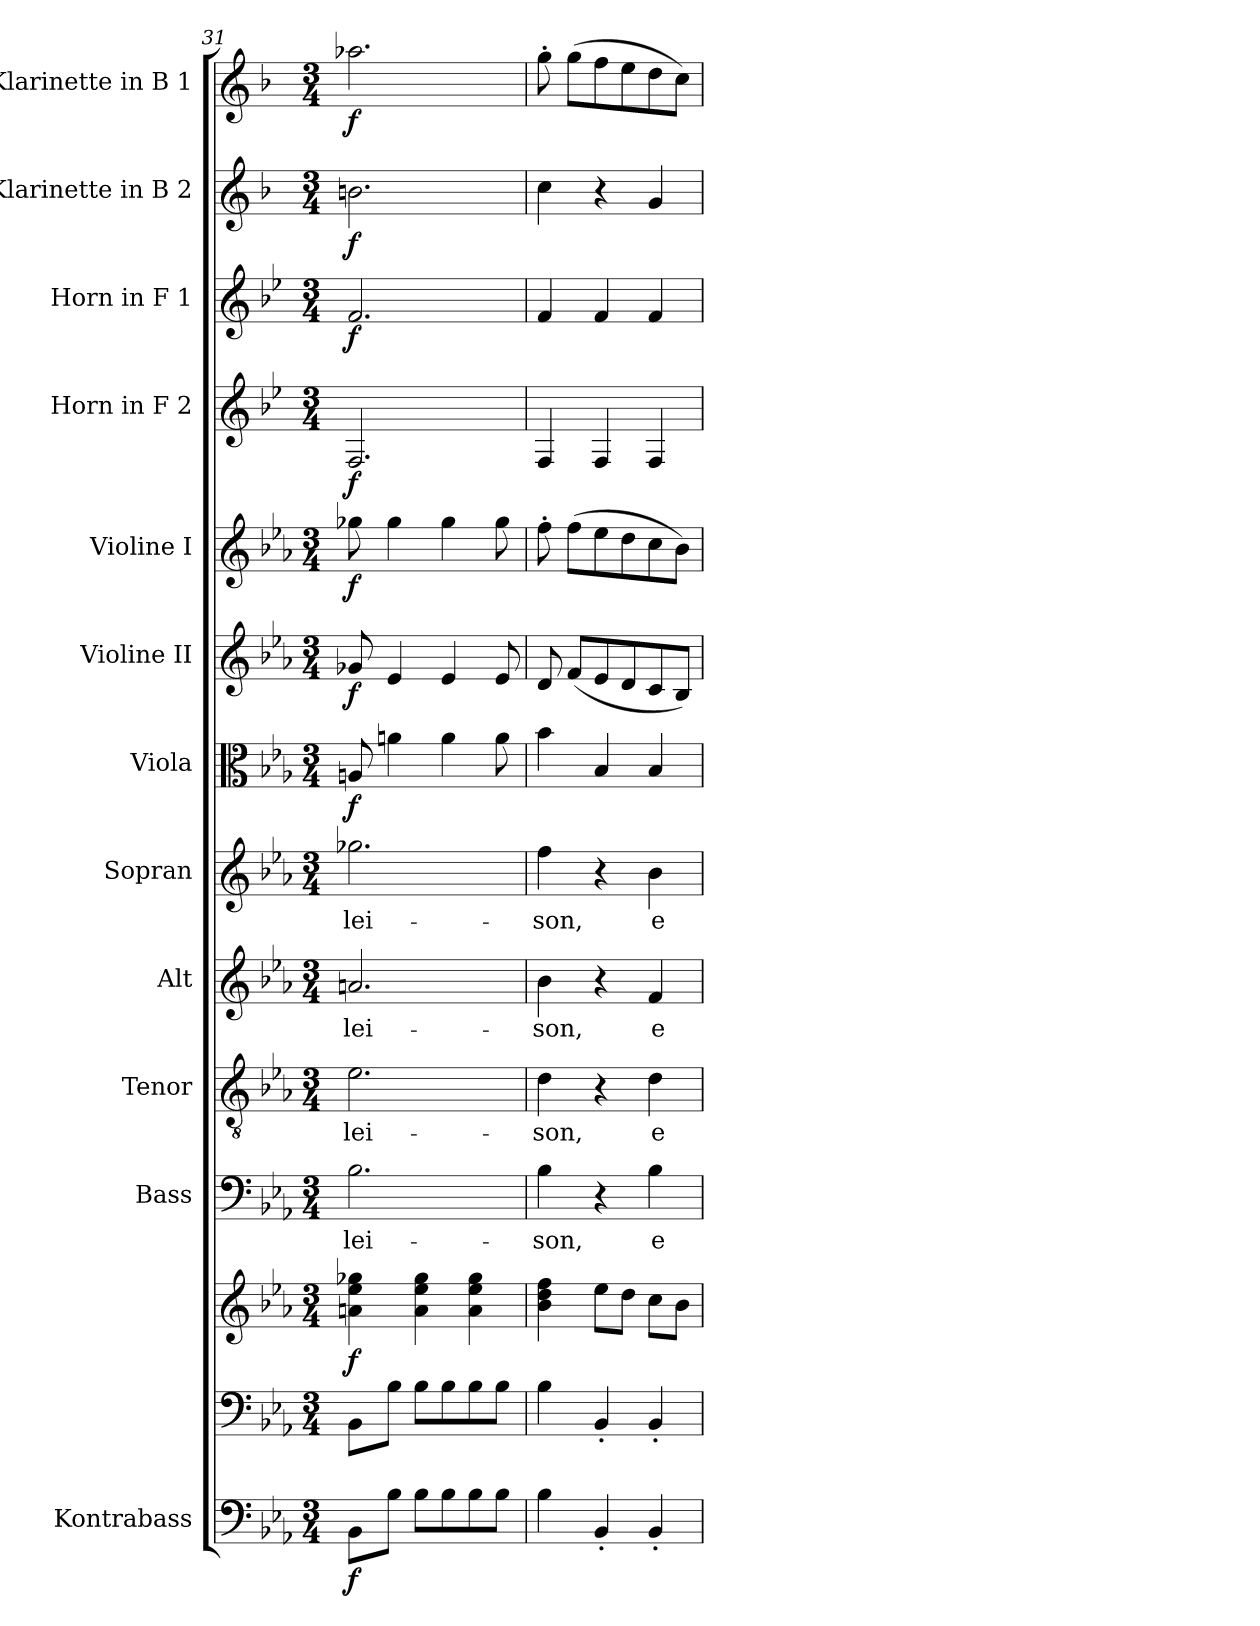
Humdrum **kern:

**kern	**dynam	**kern	**kern	**dynam	**kern	**text	**kern	**text	**kern	**text	**kern	**text	**kern	**dynam	**kern	**dynam	**kern	**dynam	**kern	**dynam	**kern	**dynam	**kern	**dynam	**kern	**dynam
*part13	*part13	*part12	*part12	*part12	*part11	*part11	*part10	*part10	*part9	*part9	*part8	*part8	*part7	*part7	*part6	*part6	*part5	*part5	*part4	*part4	*part3	*part3	*part2	*part2	*part1	*part1
*staff14	*staff14	*staff13	*staff12	*staff12/13	*staff11	*staff11	*staff10	*staff10	*staff9	*staff9	*staff8	*staff8	*staff7	*staff7	*staff6	*staff6	*staff5	*staff5	*staff4	*staff4	*staff3	*staff3	*staff2	*staff2	*staff1	*staff1
*I"Kontrabass	*	*	*	*	*I"Bass	*	*I"Tenor	*	*I"Alt	*	*I"Sopran	*	*I"Viola	*	*I"Violine II	*	*I"Violine I	*	*I"Horn in F 2	*	*I"Horn in F 1	*	*I"Klarinette in B 2	*	*I"Klarinette in B 1	*
*I'Kb.	*	*	*	*	*I'B	*	*I'T	*	*I'A	*	*I'S	*	*I'Vla.	*	*I'Vl. II	*	*I'Vl. I	*	*I'Hrn. 2	*	*I'Hrn. 1	*	*	*	*	*
*clefF4	*	*clefF4	*clefG2	*	*clefF4	*	*clefGv2	*	*clefG2	*	*clefG2	*	*clefC3	*	*clefG2	*	*clefG2	*	*clefG2	*	*clefG2	*	*clefG2	*	*clefG2	*
*ITrd7c12	*	*	*	*	*	*	*	*	*	*	*	*	*	*	*	*	*	*	*ITrd4c7	*	*ITrd4c7	*	*ITrd1c2	*	*ITrd1c2	*
*k[b-e-a-]	*	*k[b-e-a-]	*k[b-e-a-]	*	*k[b-e-a-]	*	*k[b-e-a-]	*	*k[b-e-a-]	*	*k[b-e-a-]	*	*k[b-e-a-]	*	*k[b-e-a-]	*	*k[b-e-a-]	*	*k[b-e-a-]	*	*k[b-e-a-]	*	*k[b-e-a-]	*	*k[b-e-a-]	*
*E-:	*	*E-:	*E-:	*	*E-:	*	*E-:	*	*E-:	*	*E-:	*	*E-:	*	*E-:	*	*E-:	*	*E-:	*	*E-:	*	*E-:	*	*E-:	*
*M3/4	*	*M3/4	*M3/4	*	*M3/4	*	*M3/4	*	*M3/4	*	*M3/4	*	*M3/4	*	*M3/4	*	*M3/4	*	*M3/4	*	*M3/4	*	*M3/4	*	*M3/4	*
=31	=31	=31	=31	=31	=31	=31	=31	=31	=31	=31	=31	=31	=31	=31	=31	=31	=31	=31	=31	=31	=31	=31	=31	=31	=31	=31
!	!LO:DY:b	!	!	!LO:DY:b	!	!LO:LY:b	!	!LO:LY:b	!	!LO:LY:b	!	!LO:LY:b	!	!LO:DY:b	!	!LO:DY:b	!	!LO:DY:b	!	!LO:DY:b	!	!LO:DY:b	!	!LO:DY:b	!	!LO:DY:b
8BBB-\L	f	8BB-\L	4an\ 4ee-\ 4gg-X\	f	2.B-\	-lei-	2.e-\	-lei-	2.an/	-lei-	2.gg-X\	-lei-	8An/	f	8g-X/	f	8gg-X\	f	2.BB-/	f	2.B-/	f	2.an\	f	2.gg-X\	f
8BB-\J	.	8B-\J	.	.	.	.	.	.	.	.	.	.	4an\	.	4e-/	.	4gg-\	.	.	.	.	.	.	.	.	.
8BB-\L	.	8B-\L	4a\ 4ee-\ 4gg-\	.	.	.	.	.	.	.	.	.	.	.	.	.	.	.	.	.	.	.	.	.	.	.
8BB-\	.	8B-\	.	.	.	.	.	.	.	.	.	.	4a\	.	4e-/	.	4gg-\	.	.	.	.	.	.	.	.	.
8BB-\	.	8B-\	4a\ 4ee-\ 4gg-\	.	.	.	.	.	.	.	.	.	.	.	.	.	.	.	.	.	.	.	.	.	.	.
8BB-\J	.	8B-\J	.	.	.	.	.	.	.	.	.	.	8a\	.	8e-/	.	8gg-\	.	.	.	.	.	.	.	.	.
=32	=32	=32	=32	=32	=32	=32	=32	=32	=32	=32	=32	=32	=32	=32	=32	=32	=32	=32	=32	=32	=32	=32	=32	=32	=32	=32
!	!	!	!	!	!	!LO:LY:b	!	!LO:LY:b	!	!LO:LY:b	!	!LO:LY:b	!	!	!	!	!	!	!	!	!	!	!	!	!	!
4BB-\	.	4B-\	4b-\ 4dd\ 4ff\	.	4B-\	-son,	4d\	-son,	4b-\	-son,	4ff\	-son,	4b-\	.	8d/	.	8ff'>\	.	4BB-/	.	4B-/	.	4b-\	.	8ff'>\	.
.	.	.	.	.	.	.	.	.	.	.	.	.	.	.	(<8f/L	.	(>8ff\L	.	.	.	.	.	.	.	(>8ff\L	.
4BBB-'</	.	4BB-'</	8ee-\L	.	4r	.	4r	.	4r	.	4r	.	4B-/	.	8e-/	.	8ee-\	.	4BB-/	.	4B-/	.	4r	.	8ee-\	.
.	.	.	8dd\J	.	.	.	.	.	.	.	.	.	.	.	8d/	.	8dd\	.	.	.	.	.	.	.	8dd\	.
!	!	!	!	!	!	!LO:LY:b	!	!LO:LY:b	!	!LO:LY:b	!	!LO:LY:b	!	!	!	!	!	!	!	!	!	!	!	!	!	!
4BBB-'</	.	4BB-'</	8cc\L	.	4B-\	e-	4d\	e-	4f/	e-	4b-\	e-	4B-/	.	8c/	.	8cc\	.	4BB-/	.	4B-/	.	4f/	.	8cc\	.
.	.	.	8b-\J	.	.	.	.	.	.	.	.	.	.	.	8B-/J)	.	8b-\J)	.	.	.	.	.	.	.	8b-\J)	.
=	=	=	=	=	=	=	=	=	=	=	=	=	=	=	=	=	=	=	=	=	=	=	=	=	=	=
*-	*-	*-	*-	*-	*-	*-	*-	*-	*-	*-	*-	*-	*-	*-	*-	*-	*-	*-	*-	*-	*-	*-	*-	*-	*-	*-
